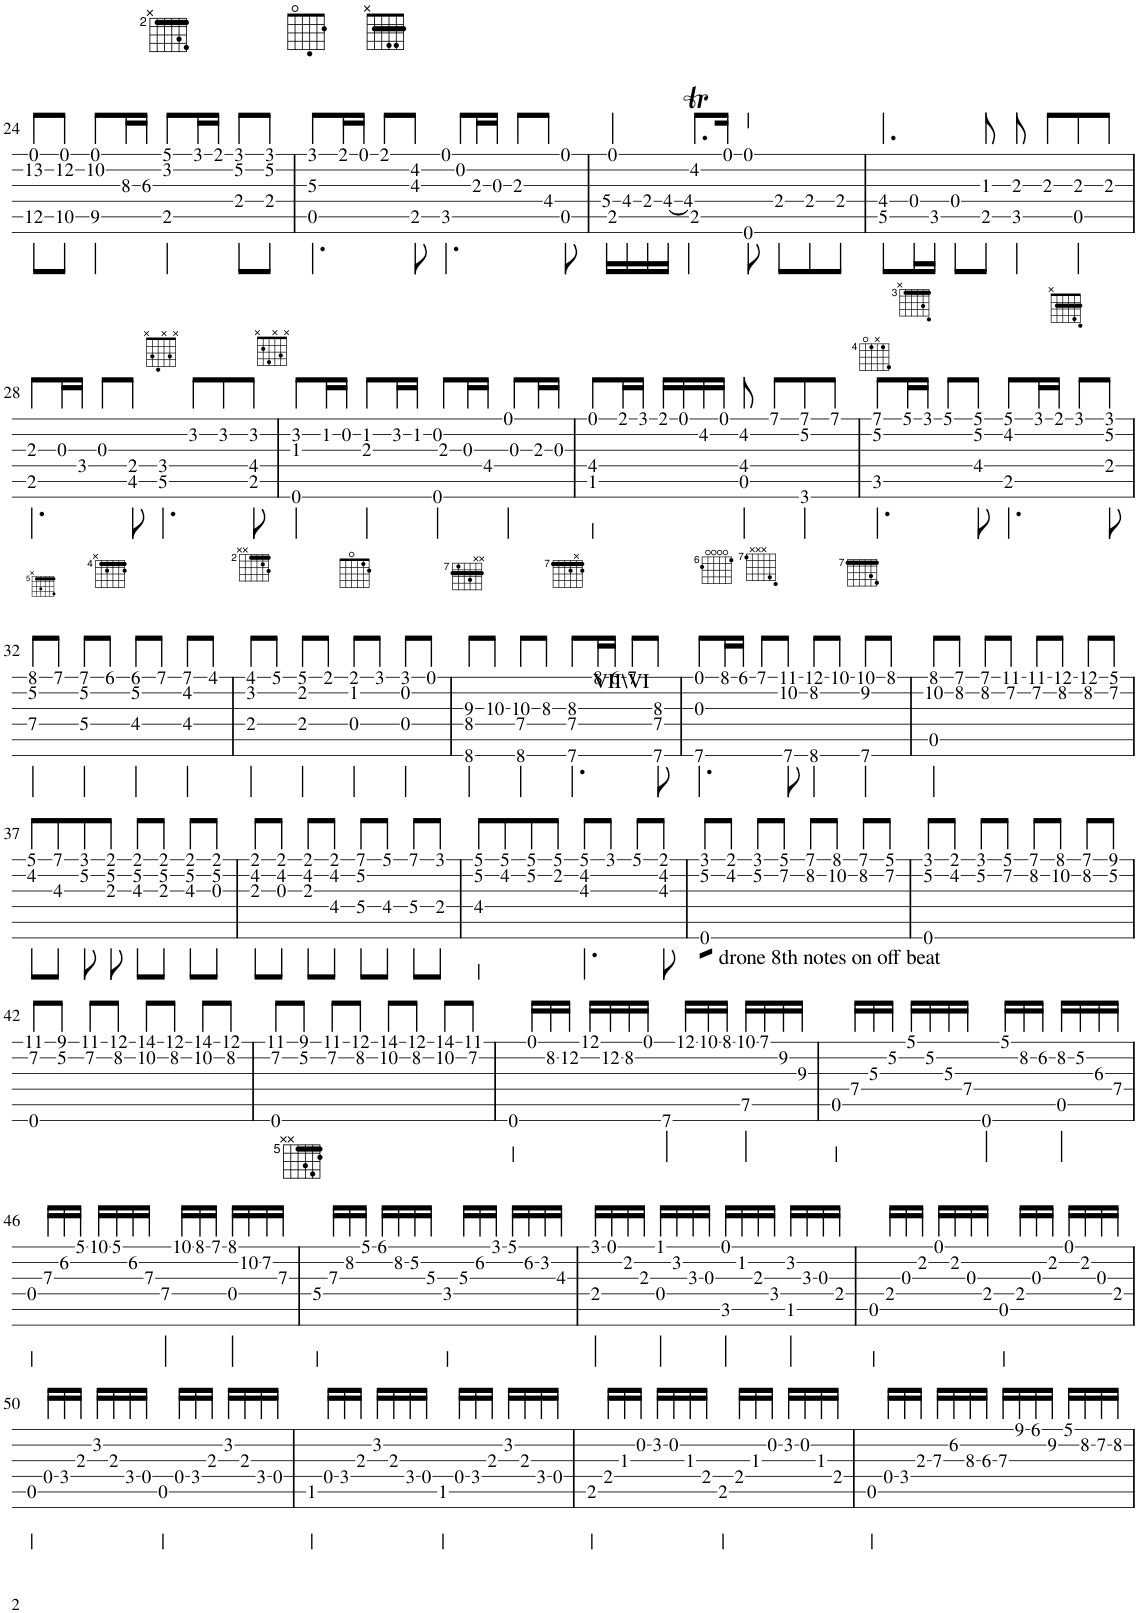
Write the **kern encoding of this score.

**kern
*part1
*staff1
*I"Guitar
*I'Guit.
!!LO:PB:g=z
*
*k[]
*M4/4
*met(c)
=24
*^
8e/L	8A\ 8cc\L
8e/J	8G\ 8b\J
8e/L	4F#\ 4a\
16e-/L	.
16c#/JJ	.
8a/L	4BB\ 4d\
16g/L	.
16f#/JJ	.
8g/L	8E\ 8e\L
8g/J	8E\ 8e\J
=25	=25
8g/L	4.AA\ 4.c\
16f#/L	.
16e/JJ	.
8f#/L	.
8e-/J	8BB\ 8B\
8B/L	4.C\ 4.e\
16A/L	.
16G/JJ	.
8A/L	.
8F#/J	8AA\ 8e\
=26	=26
4BB/ 4e/	16G\LL
.	16F#\
.	16E\
.	[16F#\JJ
8.BB/T 8.e-/TL	4F#\]
16e/Jk	.
2e/	8EE\
.	8E\L
.	8E\
.	8E\J
=27	=27
4.F#/	8D\L
.	16D\L
.	16C\JJ
.	8D\L
8G#/	8BB\J
8A/	4C\
8A/L	.
8A/	4AA\
8A/J	.
!!LO:LB:g=z	!!
=28	=28
8A/L	4.BB\
16G/L	.
16F/JJ	.
8G/L	.
8E/J	8C#\
8r	4.D\ 4.F\
8d/L	.
8d/	.
8d/J	8BB\ 8F#\
=29	=29
8d/L	4EE\ 4G#\
16c/L	.
16B/JJ	.
8c/L	4A\
16d/L	.
16c/JJ	.
8A/L	4EE\ 4B\
16G/L	.
16F#/JJ	.
8G/L	4e\
16A/L	.
16G/JJ	.
=30	=30
8e/L	2BB-\ 2F#\
16f#/L	.
16g/JJ	.
16f#/LL	.
16e/	.
16e-/	.
16e/JJ	.
8e-/	4AA\ 4F#\
8b/L	.
8b/	4GG\ 4e\
8b/J	.
=31	=31
8b/L	4.C\ 4.e\
16a/L	.
16g/JJ	.
8a/L	.
8a/J	8F#\ 8e\
8a/L	4.BB\ 4.e-\
16g/L	.
16f#/JJ	.
8g/L	.
8g/J	8E\ 8e\
!!LO:LB:g=z	!!
=32	=32
8cc/L	4A\ 4e\
8b/J	.
8b/L	4G\ 4e\
8b-/J	.
8b-/L	4F#\ 4e\
8b/J	.
8b/L	4F#\ 4e-\
8g#/J	.
=33	=33
8g#/L	4E\ 4d\
8a/J	.
8a/L	4E\ 4d-\
8g-/J	.
8g-/L	4D\ 4c\
8g/J	.
8g/L	4D\ 4B\
8e/J	.
=34	=34
8e/L	4C\ 4B-\
8f/J	.
8f/L	4C\ 4A\
8d#/J	.
8d#/L	4.BB\ 4.A\
16cc/L	.
!LO:TX:a:t=VII\VI	!
16b-/JJ	.
8b/L	.
8d#/J	8BB\ 8A\
=35	=35
8e/L	4.BB\ 4.G\
16cc/L	.
16b-/JJ	.
8b/L	.
8ee-/J	8BB\ 8a\
8ee/L	4C\ 4g\
8dd/J	.
8dd/L	4BB\ 4g#\
8cc/J	.
=36	=36
8a/ 8cc/L	4AA\
8g/ 8b/J	.
8g/ 8b/L	4r
8f#/ 8ee-/J	.
8f#/ 8ee-/L	2r
8g/ 8ee/J	.
8g/ 8ee/L	.
8f#/ 8a/J	.
!!LO:LB:g=z	!!
=37	=37
8a/L	8e-\L
8b/	8B\J
8g/	8e\
8f#/J	8A\ 8e\
8f#/L	8B\ 8e\L
8f#/J	8A\ 8e\J
8f#/L	8B\ 8e\L
8f#/J	8G\ 8e\J
=38	=38
8f#/L	8A\ 8e-\L
8f#/J	8G\ 8e-\J
8f#/L	8A\ 8e-\L
8f#/J	8F#\ 8e-\J
8b/L	8G\ 8e\L
8a/J	8F#\J
8b/L	8G\L
8g/J	8E\J
=39	=39
8e/ 8a/L	2F#\
8e-/ 8a/	.
8e/ 8a/	.
8c#/ 8a/J	.
8a/L	4.B\ 4.e-\
8g/J	.
8a/L	.
8f#/J	8B\ 8e-\
=40	=40
!LO:TX:b:t=drone 8th notes on off beat	!
*tremolo	*
8e/ 8g/L	8EEL
8e-/ 8f#/J	8EE
8e/ 8g/L	8EE
8f#/ 8a/J	8EE
8g/ 8b/L	8EE
8a/ 8cc/J	8EE
8g/ 8b/L	8EE
8f#/ 8a/J	8EEJ
*Xtremolo	*
=41	=41
8e/ 8g/L	1EE
8e-/ 8f#/J	.
8e/ 8g/L	.
8f#/ 8a/J	.
8g/ 8b/L	.
8a/ 8cc/J	.
8g/ 8b/L	.
8e/ 8dd-/J	.
!!LO:LB:g=z	!!
=42	=42
8f#/ 8ee-/L	1EE
8e/ 8cc#/J	.
8f#/ 8ee-/L	.
8g/ 8ee/J	.
8a/ 8ff#/L	.
8g/ 8ee/J	.
8a/ 8ff#/L	.
8g/ 8ee/J	.
=43	=43
8f#/ 8ee-/L	1EE
8e/ 8cc#/J	.
8f#/ 8ee-/L	.
8g/ 8ee/J	.
8a/ 8ff#/L	.
8g/ 8ee/J	.
8a/ 8ff#/L	.
8g-/ 8ee-/J	.
=44	=44
16r	2EE\
16e/LL	.
16g/	.
16b/JJ	.
16ee/LL	.
16b/	.
16g/	.
16e/JJ	.
16r	4BB\
16ee/LL	.
16dd/	.
16cc/JJ	.
16dd/LL	4E\
16b/	.
16g#/	.
16e/JJ	.
=45	=45
16r	2AA\
16A/LL	.
16c/	.
16e/JJ	.
16a/LL	.
16e/	.
16c/	.
16A/JJ	.
16r	4EE\
16a/LL	.
16g/	.
16f/JJ	.
16g/LL	4AA\
16e/	.
16c#/	.
16A/JJ	.
!!LO:LB:g=z	!!
=46	=46
16r	2D\
16d/LL	.
16f/	.
16a/JJ	.
16dd/LL	.
16a/	.
16f/	.
16d/JJ	.
16r	4A\
16dd/LL	.
16cc/	.
16b/JJ	.
16cc/LL	4D\
16a/	.
16f#/	.
16d/JJ	.
=47	=47
16r	2G\
16d/LL	.
16g/	.
16a/JJ	.
16b-/LL	.
16g/	.
16e/	.
16c/JJ	.
16r	2F\
16c/LL	.
16f/	.
16g/JJ	.
16a/LL	.
16f/	.
16d/	.
16B/JJ	.
=48	=48
16g/LL	4E\
16e/	.
16c#/	.
16A/JJ	.
16f/LL	4D\
16d/	.
16B-/	.
16G/JJ	.
16e/LL	4C\
16c/	.
16A/	.
16F/JJ	.
16d/LL	4BB-\
16B-/	.
16G/	.
16E/JJ	.
=49	=49
16r	2AA\
16E/LL	.
16G/	.
16c#/JJ	.
16e/LL	.
16c#/	.
16G/	.
16E/JJ	.
16r	2AA\
16E/LL	.
16G/	.
16c#/JJ	.
16e/LL	.
16c#/	.
16G/	.
16E/JJ	.
!!LO:LB:g=z	!!
=50	=50
16r	2AA\
16D/LL	.
16F/	.
16A/JJ	.
16d/LL	.
16A/	.
16F/	.
16D/JJ	.
16r	2AA\
16D/LL	.
16F/	.
16A/JJ	.
16d/LL	.
16A/	.
16F/	.
16D/JJ	.
=51	=51
16r	2BB-\
16D/LL	.
16F/	.
16A/JJ	.
16d/LL	.
16A/	.
16F/	.
16D/JJ	.
16r	2BB-\
16D/LL	.
16F/	.
16A/JJ	.
16d/LL	.
16A/	.
16F/	.
16D/JJ	.
=52	=52
16r	2BB\
16E/LL	.
16G#/	.
16B/JJ	.
16d/LL	.
16B/	.
16G#/	.
16E/JJ	.
16r	2BB\
16E/LL	.
16G#/	.
16B/JJ	.
16d/LL	.
16B/	.
16G#/	.
16E/JJ	.
=53	=53
16r	2AA\
16D/LL	.
16F/	.
16A/JJ	.
16d/LL	.
16f/	.
16e-/	.
16c#/JJ	.
16d/LL	2r
16cc#/	.
16b-/	.
16g#/JJ	.
16a/LL	.
16g/	.
16f#/	.
16g/JJ	.
*v	*v
=
*-
